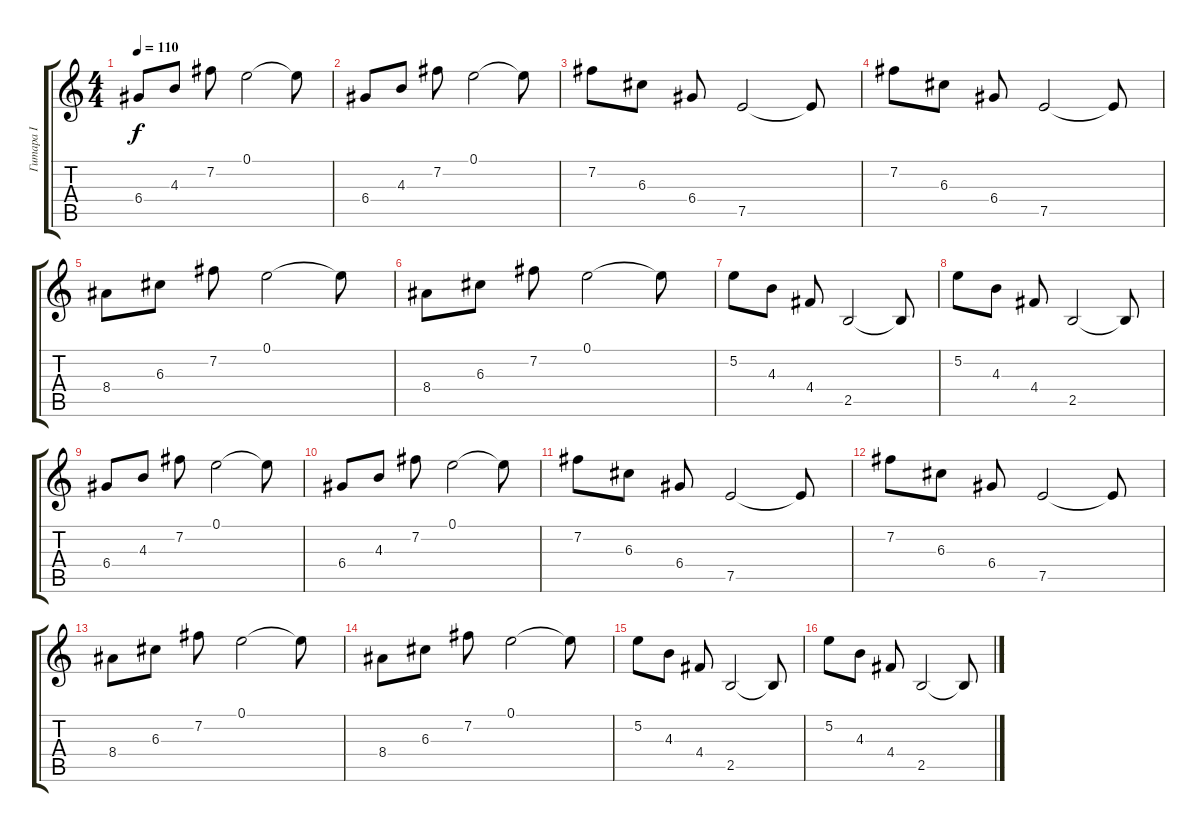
\track ("Гитара I" "Гитара I") {instrument electricguitarclean}
\staff {score tabs}
\tuning (E4 B3 G3 D3 A2 E2) {hide}
\ts (4 4)
\tempo 110
\clef g2
\ks c
6.4.8{dy f} 4.3.8 7.2.8 0.1.2 0.1{t}.8 |
6.4.8 4.3.8 7.2.8 0.1.2 0.1{t}.8 |
7.2.8 6.3.8 6.4.8 7.5.2 7.5{t}.8 |
7.2.8 6.3.8 6.4.8 7.5.2 7.5{t}.8 |
8.4.8 6.3.8 7.2.8 0.1.2 0.1{t}.8 |
8.4.8 6.3.8 7.2.8 0.1.2 0.1{t}.8 |
5.2.8 4.3.8 4.4.8 2.5.2 2.5{t}.8 |
5.2.8 4.3.8 4.4.8 2.5.2 2.5{t}.8 |
6.4.8 4.3.8 7.2.8 0.1.2 0.1{t}.8 |
6.4.8 4.3.8 7.2.8 0.1.2 0.1{t}.8 |
7.2.8 6.3.8 6.4.8 7.5.2 7.5{t}.8 |
7.2.8 6.3.8 6.4.8 7.5.2 7.5{t}.8 |
8.4.8 6.3.8 7.2.8 0.1.2 0.1{t}.8 |
8.4.8 6.3.8 7.2.8 0.1.2 0.1{t}.8 |
5.2.8 4.3.8 4.4.8 2.5.2 2.5{t}.8 |
5.2.8 4.3.8 4.4.8 2.5.2 2.5{t}.8
